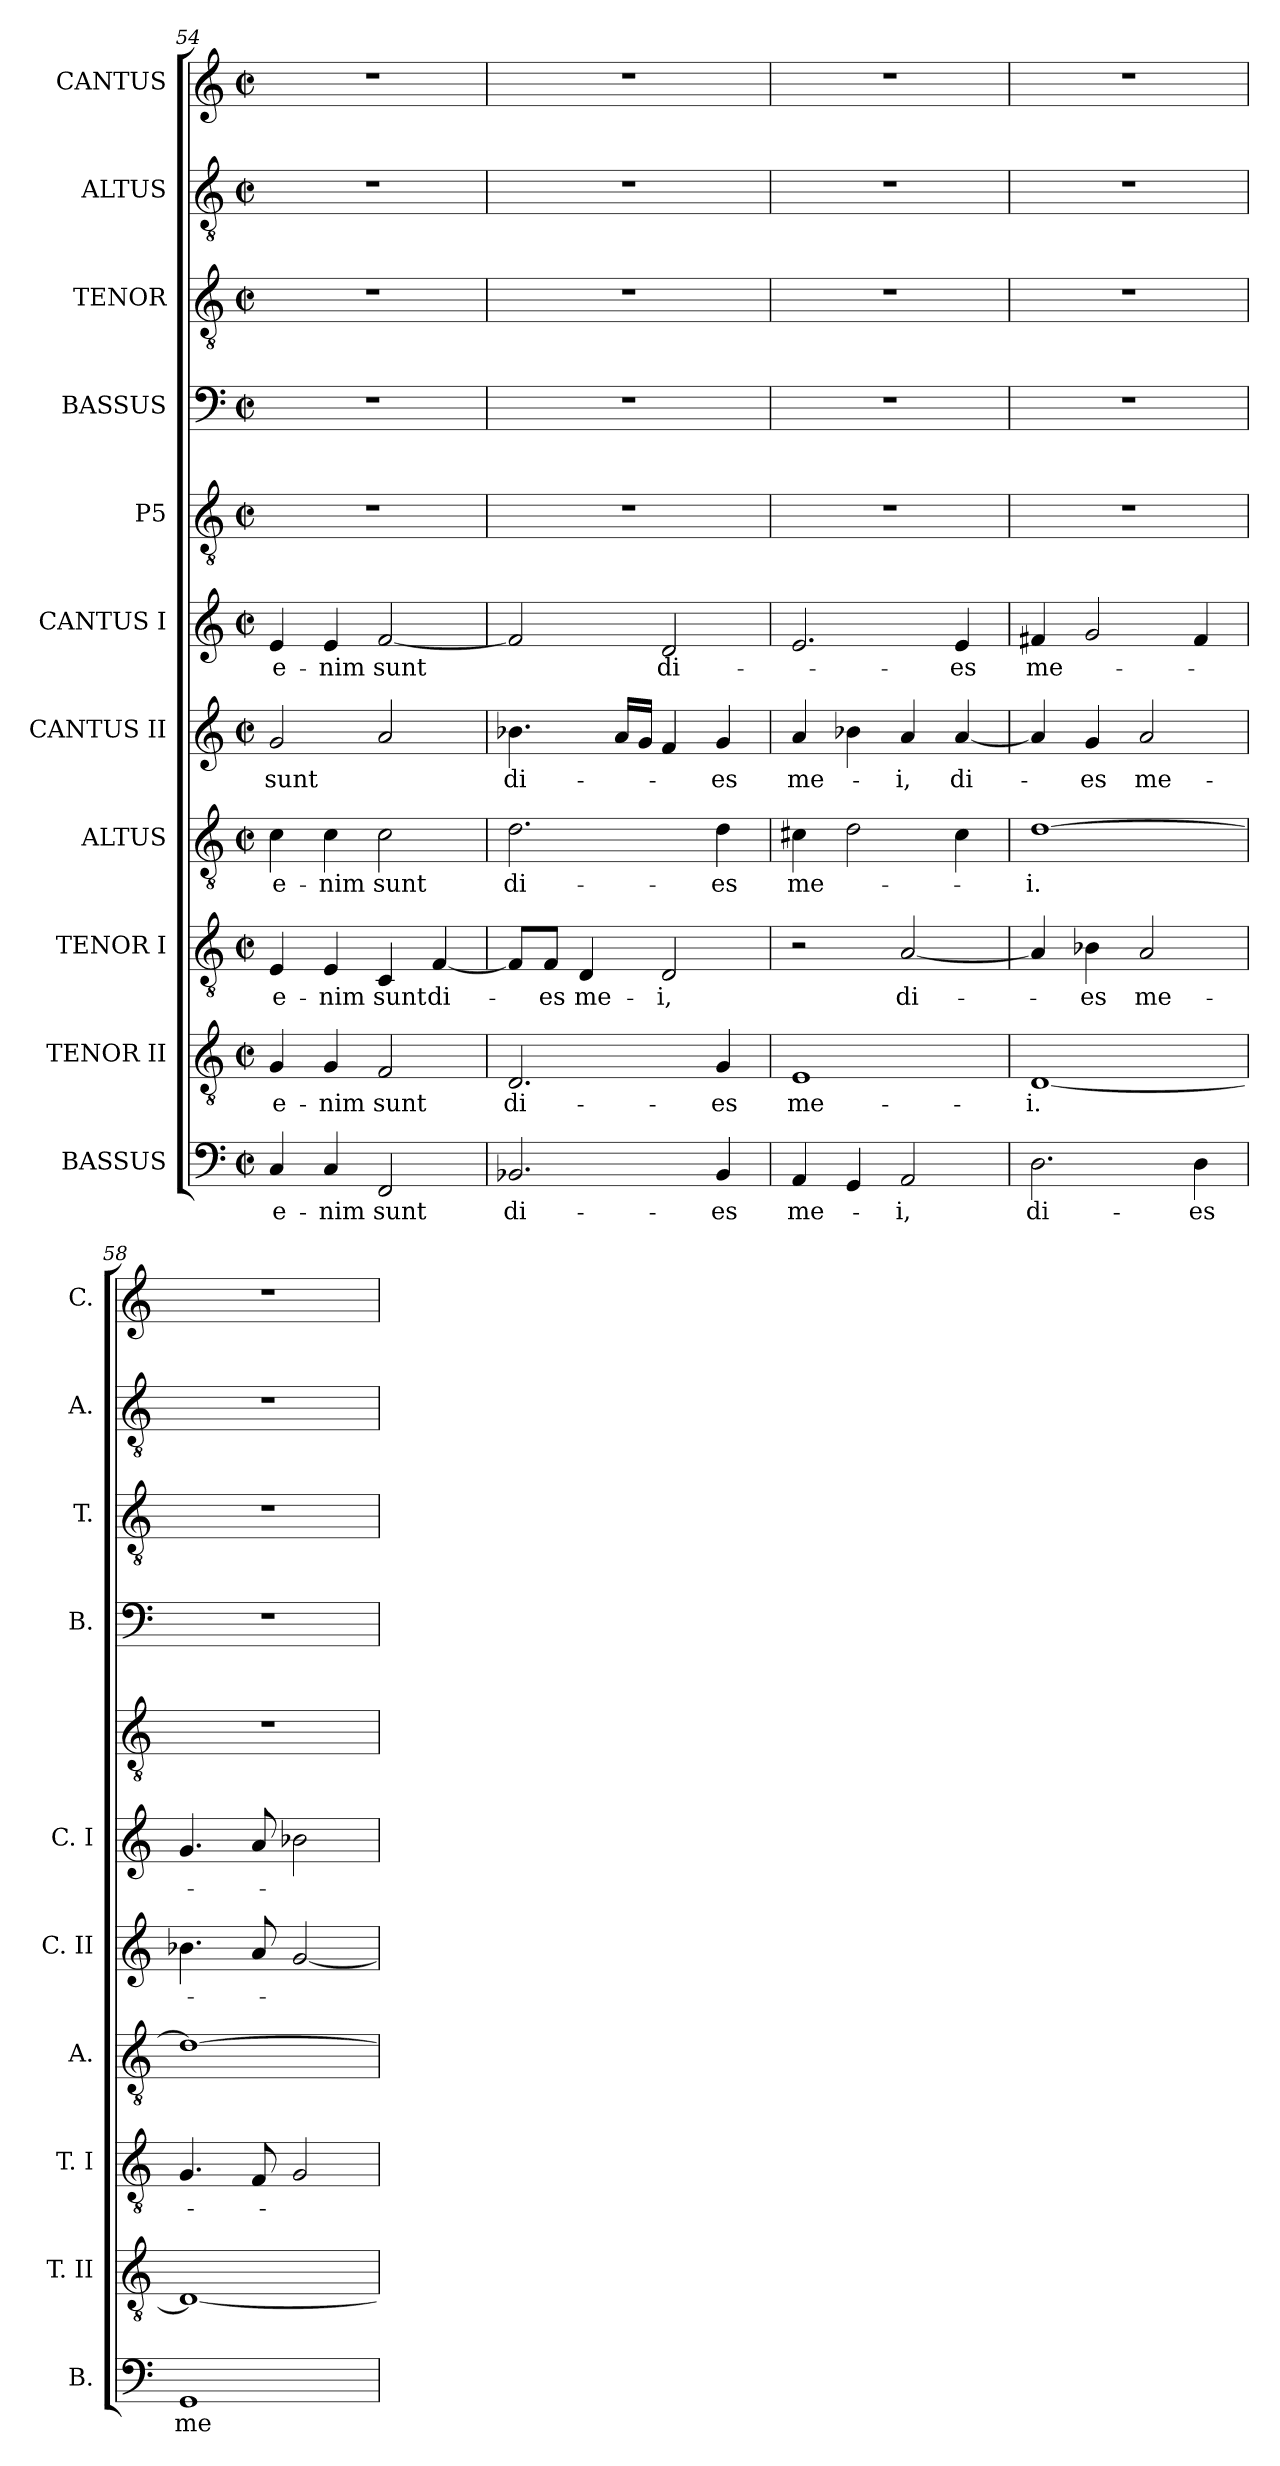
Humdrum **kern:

**kern	**text	**kern	**text	**kern	**text	**kern	**text	**kern	**text	**kern	**text	**kern	**kern	**kern	**kern	**kern
*part11	*part11	*part10	*part10	*part9	*part9	*part8	*part8	*part7	*part7	*part6	*part6	*part5	*part4	*part3	*part2	*part1
*staff11	*staff11	*staff10	*staff10	*staff9	*staff9	*staff8	*staff8	*staff7	*staff7	*staff6	*staff6	*staff5	*staff4	*staff3	*staff2	*staff1
*I"BASSUS	*	*I"TENOR II	*	*I"TENOR I	*	*I"ALTUS	*	*I"CANTUS II	*	*I"CANTUS I	*	*I"P5	*I"BASSUS	*I"TENOR	*I"ALTUS	*I"CANTUS
*I'B.	*	*I'T. II	*	*I'T. I	*	*I'A.	*	*I'C. II	*	*I'C. I	*	*	*I'B.	*I'T.	*I'A.	*I'C.
!!LO:LB:g=z
*clefF4	*	*clefGv2	*	*clefGv2	*	*clefGv2	*	*clefG2	*	*clefG2	*	*clefGv2	*clefF4	*clefGv2	*clefGv2	*clefG2
*	*	*ITrd7c12	*	*ITrd7c12	*	*ITrd7c12	*	*	*	*	*	*ITrd7c12	*	*ITrd7c12	*ITrd7c12	*
*k[]	*	*k[]	*	*k[]	*	*k[]	*	*k[]	*	*k[]	*	*k[]	*k[]	*k[]	*k[]	*k[]
*a:	*	*a:	*	*a:	*	*a:	*	*a:	*	*a:	*	*a:	*a:	*a:	*a:	*a:
*M2/2	*	*M2/2	*	*M2/2	*	*M2/2	*	*M2/2	*	*M2/2	*	*M2/2	*M2/2	*M2/2	*M2/2	*M2/2
*met(c|)	*	*met(c|)	*	*met(c|)	*	*met(c|)	*	*met(c|)	*	*met(c|)	*	*met(c|)	*met(c|)	*met(c|)	*met(c|)	*met(c|)
=54	=54	=54	=54	=54	=54	=54	=54	=54	=54	=54	=54	=54	=54	=54	=54	=54
!	!LO:LY:b:color=#000000	!	!	!	!	!	!	!	!	!	!	!	!	!	!	!
!	!	!	!LO:LY:b:color=#000000	!	!	!	!	!	!	!	!	!	!	!	!	!
!	!	!	!	!	!LO:LY:b:color=#000000	!	!	!	!	!	!	!	!	!	!	!
!	!	!	!	!	!	!	!LO:LY:b:color=#000000	!	!	!	!	!	!	!	!	!
!	!	!	!	!	!	!	!	!	!LO:LY:b:color=#000000	!	!	!	!	!	!	!
!	!	!	!	!	!	!	!	!	!	!	!LO:LY:b:color=#000000	!	!	!	!	!
4Ci/	e-	4GGi/	e-	4EEi/	e-	4Ci\	e-	2gi/	sunt	4ei/	e-	1r	1r	1r	1r	1r
!	!LO:LY:b:color=#000000	!	!	!	!	!	!	!	!	!	!	!	!	!	!	!
!	!	!	!LO:LY:b:color=#000000	!	!	!	!	!	!	!	!	!	!	!	!	!
!	!	!	!	!	!LO:LY:b:color=#000000	!	!	!	!	!	!	!	!	!	!	!
!	!	!	!	!	!	!	!LO:LY:b:color=#000000	!	!	!	!	!	!	!	!	!
!	!	!	!	!	!	!	!	!	!	!	!LO:LY:b:color=#000000	!	!	!	!	!
4Ci/	-nim	4GGi/	-nim	4EEi/	-nim	4Ci\	-nim	.	.	4ei/	-nim	.	.	.	.	.
!	!LO:LY:b:color=#000000	!	!	!	!	!	!	!	!	!	!	!	!	!	!	!
!	!	!	!LO:LY:b:color=#000000	!	!	!	!	!	!	!	!	!	!	!	!	!
!	!	!	!	!	!LO:LY:b:color=#000000	!	!	!	!	!	!	!	!	!	!	!
!	!	!	!	!	!	!	!LO:LY:b:color=#000000	!	!	!	!	!	!	!	!	!
!	!	!	!	!	!	!	!	!	!	!	!LO:LY:b:color=#000000	!	!	!	!	!
2FFi/	sunt	2FFi/	sunt	4CCi/	sunt	2Ci\	sunt	2ai/	.	[2fi/	sunt	.	.	.	.	.
!	!	!	!	!	!LO:LY:b:color=#000000	!	!	!	!	!	!	!	!	!	!	!
.	.	.	.	[4FFi/	di-	.	.	.	.	.	.	.	.	.	.	.
=55	=55	=55	=55	=55	=55	=55	=55	=55	=55	=55	=55	=55	=55	=55	=55	=55
!	!LO:LY:b:color=#000000	!	!	!	!	!	!	!	!	!	!	!	!	!	!	!
!	!	!	!LO:LY:b:color=#000000	!	!	!	!	!	!	!	!	!	!	!	!	!
!	!	!	!	!	!	!	!LO:LY:b:color=#000000	!	!	!	!	!	!	!	!	!
!	!	!	!	!	!	!	!	!	!LO:LY:b:color=#000000	!	!	!	!	!	!	!
2.BB-Xi/	di-	2.DDi/	di-	8FFi/L]	.	2.Di\	di-	4.b-Xi\	di-	2fi/]	.	1r	1r	1r	1r	1r
!	!	!	!	!	!LO:LY:b:color=#000000	!	!	!	!	!	!	!	!	!	!	!
.	.	.	.	8FFi/J	-es	.	.	.	.	.	.	.	.	.	.	.
!	!	!	!	!	!LO:LY:b:color=#000000	!	!	!	!	!	!	!	!	!	!	!
.	.	.	.	4DDi/	me-	.	.	.	.	.	.	.	.	.	.	.
.	.	.	.	.	.	.	.	16ai/LL	.	.	.	.	.	.	.	.
.	.	.	.	.	.	.	.	16gi/JJ	.	.	.	.	.	.	.	.
!	!	!	!	!	!LO:LY:b:color=#000000	!	!	!	!	!	!	!	!	!	!	!
!	!	!	!	!	!	!	!	!	!	!	!LO:LY:b:color=#000000	!	!	!	!	!
.	.	.	.	2DDi/	-i,	.	.	4fi/	.	2di/	di-	.	.	.	.	.
!	!LO:LY:b:color=#000000	!	!	!	!	!	!	!	!	!	!	!	!	!	!	!
!	!	!	!LO:LY:b:color=#000000	!	!	!	!	!	!	!	!	!	!	!	!	!
!	!	!	!	!	!	!	!LO:LY:b:color=#000000	!	!	!	!	!	!	!	!	!
!	!	!	!	!	!	!	!	!	!LO:LY:b:color=#000000	!	!	!	!	!	!	!
4BB-i/	-es	4GGi/	-es	.	.	4Di\	-es	4gi/	-es	.	.	.	.	.	.	.
=56	=56	=56	=56	=56	=56	=56	=56	=56	=56	=56	=56	=56	=56	=56	=56	=56
!	!LO:LY:b:color=#000000	!	!	!	!	!	!	!	!	!	!	!	!	!	!	!
!	!	!	!LO:LY:b:color=#000000	!	!	!	!	!	!	!	!	!	!	!	!	!
!	!	!	!	!	!	!	!LO:LY:b:color=#000000	!	!	!	!	!	!	!	!	!
!	!	!	!	!	!	!	!	!	!LO:LY:b:color=#000000	!	!	!	!	!	!	!
4AAi/	me-	1EEi	me-	2r	.	4C#Xi\	me-	4ai/	me-	2.ei/	.	1r	1r	1r	1r	1r
4GGi/	.	.	.	.	.	2Di\	.	4b-Xi\	.	.	.	.	.	.	.	.
!	!LO:LY:b:color=#000000	!	!	!	!	!	!	!	!	!	!	!	!	!	!	!
!	!	!	!	!	!LO:LY:b:color=#000000	!	!	!	!	!	!	!	!	!	!	!
!	!	!	!	!	!	!	!	!	!LO:LY:b:color=#000000	!	!	!	!	!	!	!
2AAi/	-i,	.	.	[2AAi/	di-	.	.	4ai/	-i,	.	.	.	.	.	.	.
!	!	!	!	!	!	!	!	!	!LO:LY:b:color=#000000	!	!	!	!	!	!	!
!	!	!	!	!	!	!	!	!	!	!	!LO:LY:b:color=#000000	!	!	!	!	!
.	.	.	.	.	.	4C#i\	.	[4ai/	di-	4ei/	-es	.	.	.	.	.
=57	=57	=57	=57	=57	=57	=57	=57	=57	=57	=57	=57	=57	=57	=57	=57	=57
!	!LO:LY:b:color=#000000	!	!	!	!	!	!	!	!	!	!	!	!	!	!	!
!	!	!	!LO:LY:b:color=#000000	!	!	!	!	!	!	!	!	!	!	!	!	!
!	!	!	!	!	!	!	!LO:LY:b:color=#000000	!	!	!	!	!	!	!	!	!
!	!	!	!	!	!	!	!	!	!	!	!LO:LY:b:color=#000000	!	!	!	!	!
2.Di\	di-	[1DDi	-i.	4AAi/]	.	[1Di	-i.	4ai/]	.	4f#Xi/	me-	1r	1r	1r	1r	1r
!	!	!	!	!	!LO:LY:b:color=#000000	!	!	!	!	!	!	!	!	!	!	!
!	!	!	!	!	!	!	!	!	!LO:LY:b:color=#000000	!	!	!	!	!	!	!
.	.	.	.	4BB-Xi\	-es	.	.	4gi/	-es	2gi/	.	.	.	.	.	.
!	!	!	!	!	!LO:LY:b:color=#000000	!	!	!	!	!	!	!	!	!	!	!
!	!	!	!	!	!	!	!	!	!LO:LY:b:color=#000000	!	!	!	!	!	!	!
.	.	.	.	2AAi/	me-	.	.	2ai/	me-	.	.	.	.	.	.	.
!	!LO:LY:b:color=#000000	!	!	!	!	!	!	!	!	!	!	!	!	!	!	!
4Di\	-es	.	.	.	.	.	.	.	.	4f#i/	.	.	.	.	.	.
=58	=58	=58	=58	=58	=58	=58	=58	=58	=58	=58	=58	=58	=58	=58	=58	=58
!	!LO:LY:b:color=#000000	!	!	!	!	!	!	!	!	!	!	!	!	!	!	!
1GGi	me-	1DDi_	.	4.GGi/	.	1Di_	.	4.b-Xi\	.	4.gi/	.	1r	1r	1r	1r	1r
.	.	.	.	8FFi/	.	.	.	8ai/	.	8ai/	.	.	.	.	.	.
.	.	.	.	2GGi/	.	.	.	[2gi/	.	2b-Xi\	.	.	.	.	.	.
=	=	=	=	=	=	=	=	=	=	=	=	=	=	=	=	=
*-	*-	*-	*-	*-	*-	*-	*-	*-	*-	*-	*-	*-	*-	*-	*-	*-
